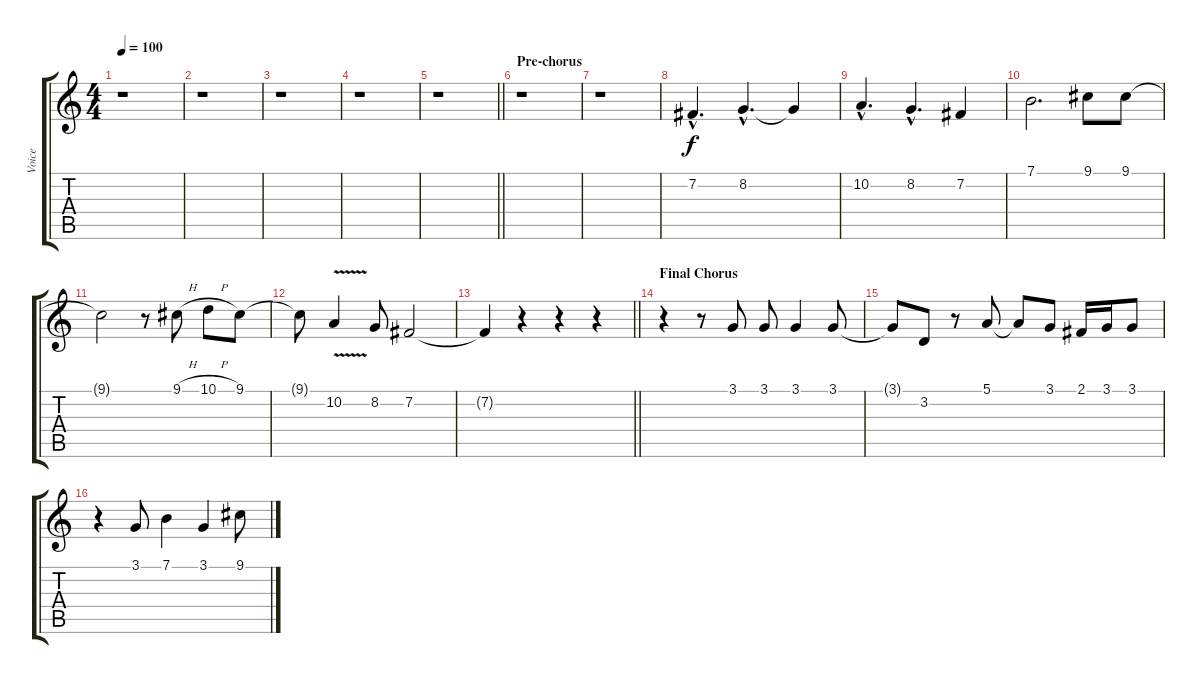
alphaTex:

\track ("Voice" "Voice") {instrument synthvoice}
\staff {score tabs}
\tuning (E4 B3 G3 D3 A2 E2) {hide}
\ts (4 4)
\tempo 100
\clef g2
\ks c
r.1{dy f} |
r.1 |
r.1 |
r.1 |
\barLineRight lightlight
r.1 |
\section ("" "Pre-chorus")
r.1 |
r.1 |
7.2{hac}.4{d volume 16} 8.2{hac}.4{d} 8.2{t}.4 |
10.2{hac}.4{d} 8.2{hac}.4{d} 7.2.4 |
7.1.2{d} 9.1.8 9.1.8 |
9.1{t}.2 r.8 9.1{h}.8{volume 16} 10.1{h}.8 9.1.8 |
9.1{t}.8 10.2{v}.4 8.2.8 7.2.2 |
\barLineRight lightlight
7.2{t}.4 r.4 r.4 r.4 |
\section ("" "Final Chorus")
r.4 r.8 3.1.8 3.1.8 3.1.4 3.1.8 |
3.1{t}.8 3.2.8 r.8 5.1.8 5.1{t}.8 3.1.8 2.1.16 3.1.16 3.1.8 |
r.4 3.1.8 7.1.4 3.1.4 9.1.8
